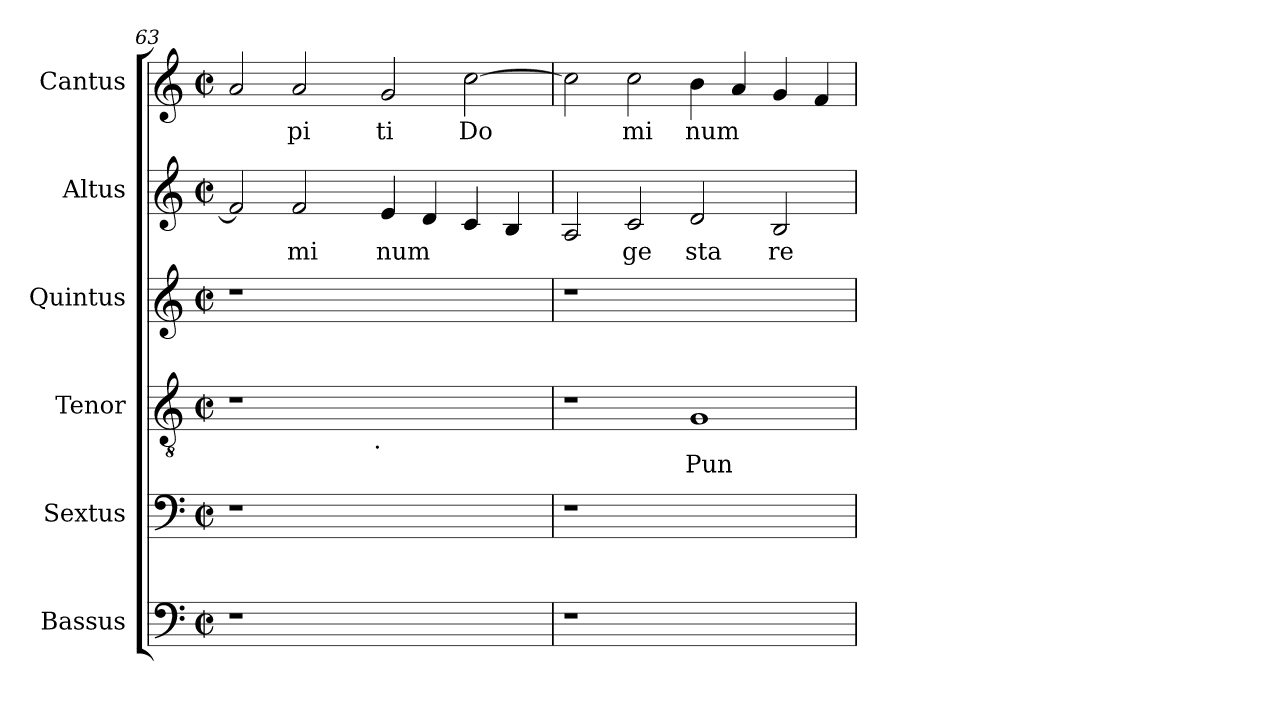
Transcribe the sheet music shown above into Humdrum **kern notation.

**kern	**kern	**kern	**text	**kern	**kern	**text	**kern	**text
*part6	*part5	*part4	*part4	*part3	*part2	*part2	*part1	*part1
*staff6	*staff5	*staff4	*staff4	*staff3	*staff2	*staff2	*staff1	*staff1
*I"Bassus	*I"Sextus	*I"Tenor	*	*I"Quintus	*I"Altus	*	*I"Cantus	*
*I'Bassus	*I'Sextus	*I'Tenor	*	*I'Quintus	*I'Altus	*	*I'Cantus	*
*clefF4	*clefF4	*clefGv2	*	*clefG2	*clefG2	*	*clefG2	*
*k[]	*k[]	*k[]	*	*k[]	*k[]	*	*k[]	*
*C:	*C:	*C:	*	*C:	*C:	*	*C:	*
*M2/2	*M2/2	*M2/2	*	*M2/2	*M2/2	*	*M2/2	*
*met(c|)	*met(c|)	*met(c|)	*	*met(c|)	*met(c|)	*	*met(c|)	*
=63	=63	=63	=63	=63	=63	=63	=63	=63
!	!	!	!	!	!	!LO:LY:b:cj	!	!LO:LY:b:cj
*	*	*^	*	*	*	*	*	*
1r	1r	1r	2ryy	.	1r	2f/]	.	2a/	.
!	!	!	!	!	!	!	!LO:LY:b:cj	!	!LO:LY:b:cj
.	.	.	4ryy	.	.	2f/	mi	2a/	pi
.	.	.	8...ryy	.	.	.	.	.	.
!	!	!	!LO:TX:b:t=.	!	!	!	!	!	!
.	.	.	1ryy	.	.	.	.	.	.
!	!	!	!	!	!	!	!LO:LY:b:cj	!	!LO:LY:b:cj
1ryy	1ryy	1ryy	.	.	1ryy	4e/	num	2g/	ti
!	!	!	!	!	!	!	!LO:LY:b:cj	!	!
.	.	.	.	.	.	4d/	.	.	.
!	!	!	!	!	!	!	!LO:LY:b:cj	!	!LO:LY:b:cj
.	.	.	.	.	.	4c/	.	[>2cc\	Do
!	!	!	!	!	!	!	!LO:LY:b:cj	!	!
.	.	.	.	.	.	4B/	.	.	.
.	.	.	64ryy	.	.	.	.	.	.
=64	=64	=64	=64	=64	=64	=64	=64	=64	=64
!	!	!	!	!	!	!	!LO:LY:b:cj	!	!LO:LY:b:cj
*	*	*v	*v	*	*	*	*	*	*
1r	1r	1r	.	1r	2A/	.	2cc\]	.
!	!	!	!	!	!	!LO:LY:b:cj	!	!LO:LY:b:cj
.	.	.	.	.	2c/	ge	2cc\	mi
!	!	!	!LO:LY:b:cj	!	!	!LO:LY:b:cj	!	!LO:LY:b:cj
1ryy	1ryy	1G	Pun	1ryy	2d/	sta	4b\	num
!	!	!	!	!	!	!	!	!LO:LY:b:cj
.	.	.	.	.	.	.	4a/	.
!	!	!	!	!	!	!LO:LY:b:cj	!	!LO:LY:b:cj
.	.	.	.	.	2B/	re	4g/	.
!	!	!	!	!	!	!	!	!LO:LY:b:cj
.	.	.	.	.	.	.	4f/	.
=	=	=	=	=	=	=	=	=
*-	*-	*-	*-	*-	*-	*-	*-	*-
